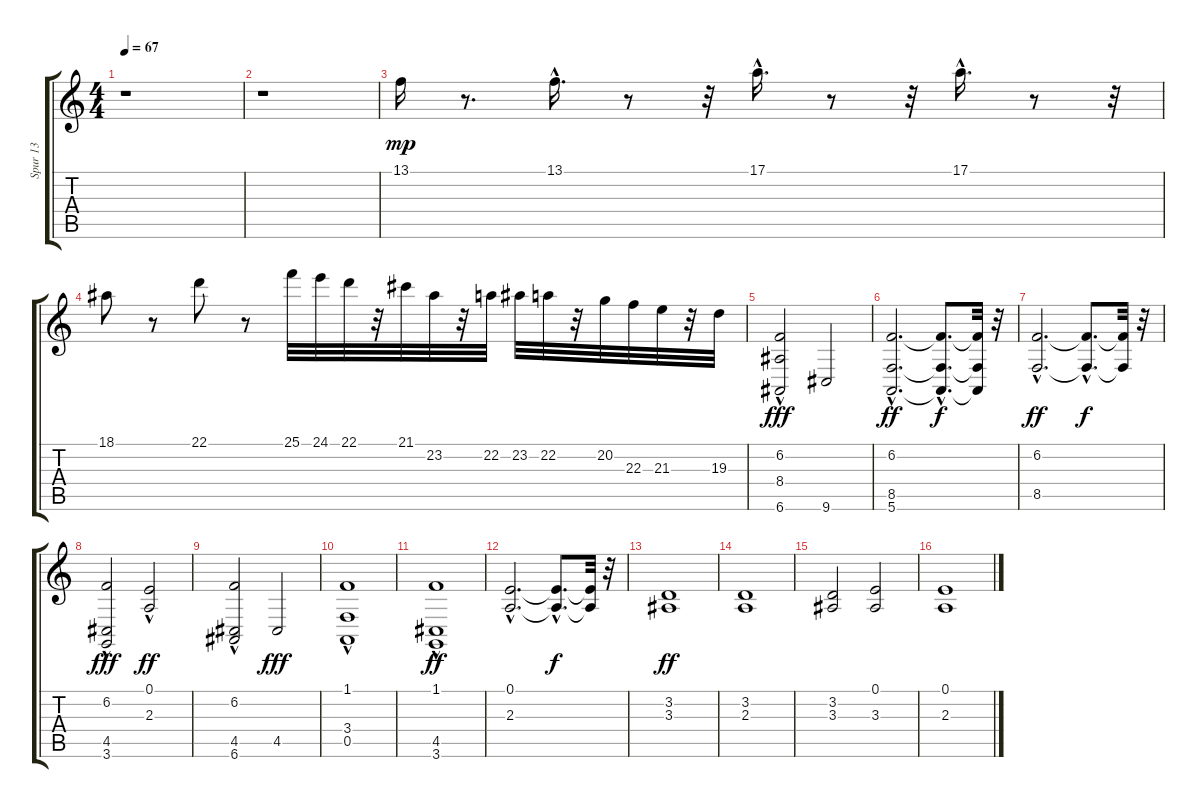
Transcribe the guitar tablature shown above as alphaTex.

\track ("Spur 13" "Spur 13") {instrument tremolostrings}
\staff {score tabs}
\tuning (E4 B3 G3 D3 A2 E2) {hide}
\ts (4 4)
\tempo 67
\clef g2
\ks c
r.1{dy fff} |
r.1 |
13.1.16{dy mp} r.8{d} 13.1{hac}.16{d} r.8 r.32 17.1{hac}.16{d} r.8 r.32 17.1{hac}.16{d} r.8 r.32 |
18.1.8 r.8 22.1.8 r.8 25.1.32 24.1.32 22.1.32 r.32 21.1.32 23.2.32 r.32 22.2.32 23.2.32 22.2.32 r.32 20.2.32 22.3.32 21.3.32 r.32 19.3.32 |
(6.2{hac} 8.4 6.6).2{dy fff} 9.6.2 |
(6.2{hac} 8.5{hac} 5.6{hac}).2{d dy ff} (6.2{hac t} 8.5{hac t} 5.6{hac t}).8{d dy f} (6.2{t} 8.5{t} 5.6{t}).32 r.32 |
(6.2{hac} 8.5{hac}).2{d dy ff} (6.2{hac t} 8.5{hac t}).8{d dy f} (6.2{t} 8.5{t}).32 r.32 |
(6.2{hac} 4.5{hac} 3.6).2{dy fff} (0.1 2.3{hac}).2{dy ff} |
(6.2{hac} 4.5{hac} 6.6).2 4.5.2{dy fff} |
(1.1{hac} 3.4 0.5).1 |
(1.1{hac} 4.5{hac} 3.6).1{dy ff} |
(0.1{hac} 2.3{hac}).2{d} (0.1{hac t} 2.3{hac t}).8{d dy f} (0.1{t} 2.3{t}).32 r.32 |
(3.2 3.3).1{dy ff} |
(3.2 2.3).1 |
(3.2 3.3).2 (0.1 3.3).2 |
(0.1 2.3).1
